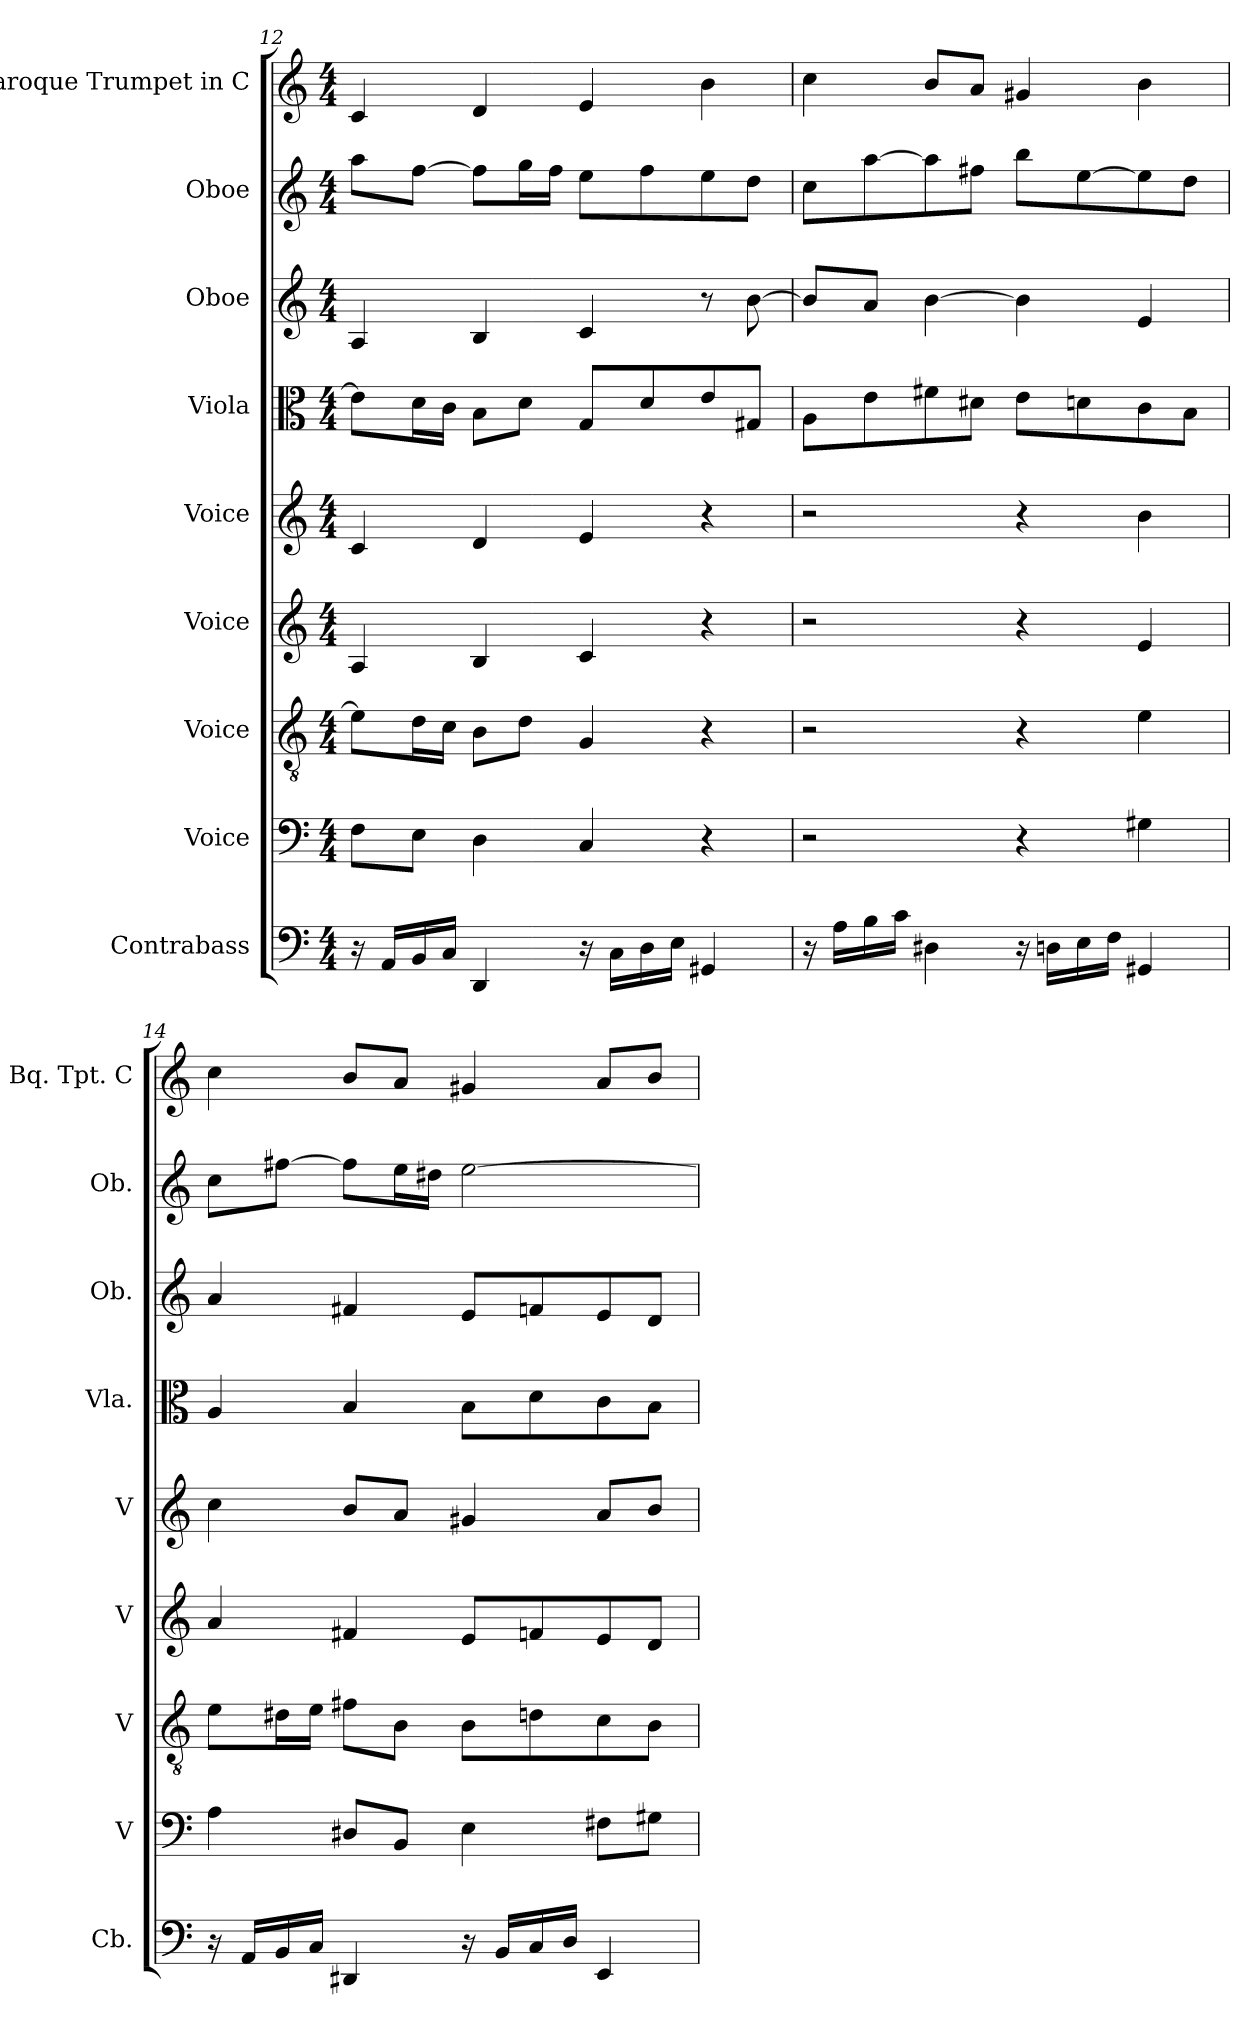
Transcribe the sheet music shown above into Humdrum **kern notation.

**kern	**kern	**kern	**kern	**kern	**kern	**kern	**kern	**kern
*part9	*part8	*part7	*part6	*part5	*part4	*part3	*part2	*part1
*staff9	*staff8	*staff7	*staff6	*staff5	*staff4	*staff3	*staff2	*staff1
*I"Contrabass	*I"Voice	*I"Voice	*I"Voice	*I"Voice	*I"Viola	*I"Oboe	*I"Oboe	*I"Baroque Trumpet in C
*I'Cb.	*I'V	*I'V	*I'V	*I'V	*I'Vla.	*I'Ob.	*I'Ob.	*I'Bq. Tpt. C
*clefF4	*clefF4	*clefGv2	*clefG2	*clefG2	*clefC3	*clefG2	*clefG2	*clefG2
*k[]	*k[]	*k[]	*k[]	*k[]	*k[]	*k[]	*k[]	*k[]
*M4/4	*M4/4	*M4/4	*M4/4	*M4/4	*M4/4	*M4/4	*M4/4	*M4/4
=12	=12	=12	=12	=12	=12	=12	=12	=12
16r	8FL	8eL]	4A	4c	8eL]	4A	8aaL	4c
16AALL	.	.	.	.	.	.	.	.
16BB	8EJ	16dL	.	.	16dL	.	[8ffJ	.
16CJJ	.	16cJJ	.	.	16cJJ	.	.	.
4DD	4D	8BL	4B	4d	8BL	4B	8ffL]	4d
.	.	8dJ	.	.	8dJ	.	16ggL	.
.	.	.	.	.	.	.	16ffJJ	.
16r	4C	4G	4c	4e	8GL	4c	8eeL	4e
16CLL	.	.	.	.	.	.	.	.
16D	.	.	.	.	8d	.	8ff	.
16EJJ	.	.	.	.	.	.	.	.
4GG#X	4r	4r	4r	4r	8e	8r	8ee	4b
.	.	.	.	.	8G#XJ	[8b	8ddJ	.
=13	=13	=13	=13	=13	=13	=13	=13	=13
16r	2r	2r	2r	2r	8AL	8bL]	8ccL	4cc
16ALL	.	.	.	.	.	.	.	.
16B	.	.	.	.	8e	8aJ	[8aa	.
16cJJ	.	.	.	.	.	.	.	.
4D#X	.	.	.	.	8f#X	[4b	8aa]	8bL
.	.	.	.	.	8d#XJ	.	8ff#XJ	8aJ
16r	4r	4r	4r	4r	8eL	4b]	8bbL	4g#X
16DnLL	.	.	.	.	.	.	.	.
16E	.	.	.	.	8dn	.	[8ee	.
16FJJ	.	.	.	.	.	.	.	.
4GG#X	4G#X	4e	4e	4b	8c	4e	8ee]	4b
.	.	.	.	.	8BJ	.	8ddJ	.
=14	=14	=14	=14	=14	=14	=14	=14	=14
16r	4A	8eL	4a	4cc	4A	4a	8ccL	4cc
16AALL	.	.	.	.	.	.	.	.
16BB	.	16d#XL	.	.	.	.	[8ff#XJ	.
16CJJ	.	16eJJ	.	.	.	.	.	.
4DD#X	8D#XL	8f#XL	4f#X	8bL	4B	4f#X	8ff#L]	8bL
.	8BBJ	8BJ	.	8aJ	.	.	16eeL	8aJ
.	.	.	.	.	.	.	16dd#XJJ	.
16r	4E	8BL	8eL	4g#X	8BL	8eL	[2ee	4g#X
16BBLL	.	.	.	.	.	.	.	.
16C	.	8dn	8fn	.	8d	8fn	.	.
16DJJ	.	.	.	.	.	.	.	.
4EE	8F#XL	8c	8e	8aL	8c	8e	.	8aL
.	8G#XJ	8BJ	8dJ	8bJ	8BJ	8dJ	.	8bJ
=	=	=	=	=	=	=	=	=
*-	*-	*-	*-	*-	*-	*-	*-	*-
